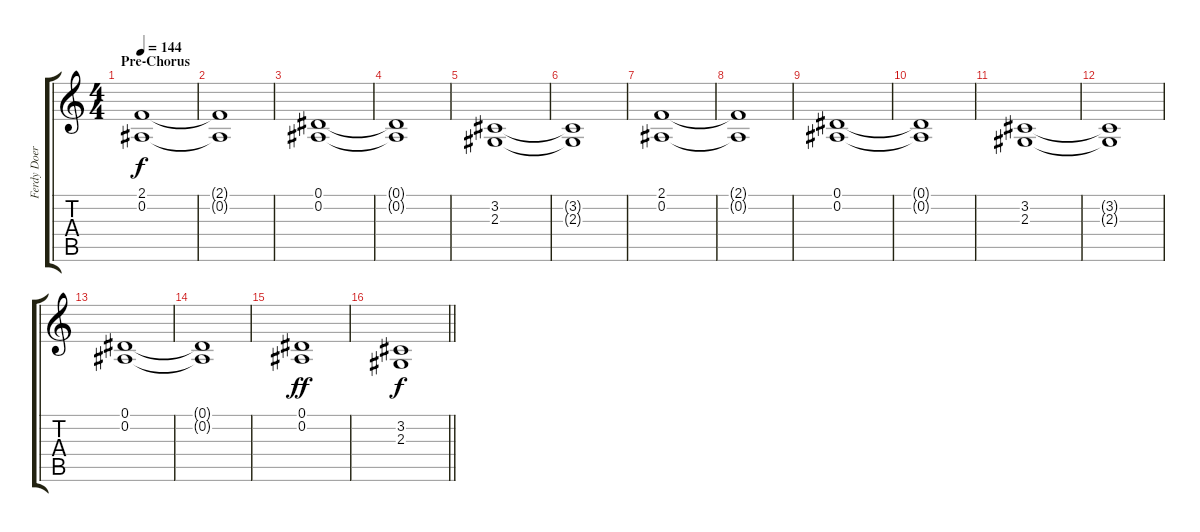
\track ("Ferdy Doernberg" "Ferdy Doer") {instrument fx7echoes}
\staff {score tabs}
\tuning (Eb4 Bb3 Gb3 Db3 Ab2 Eb2) {hide}
\ts (4 4)
\section ("" "Pre-Chorus")
\tempo 144
\clef g2
\ks c
(2.1 0.2).1{dy f} |
(2.1{t} 0.2{t}).1 |
(0.1 0.2).1 |
(0.1{t} 0.2{t}).1 |
(3.2 2.3).1 |
(3.2{t} 2.3{t}).1 |
(2.1 0.2).1 |
(2.1{t} 0.2{t}).1 |
(0.1 0.2).1 |
(0.1{t} 0.2{t}).1 |
(3.2 2.3).1 |
(3.2{t} 2.3{t}).1 |
(0.1 0.2).1 |
(0.1{t} 0.2{t}).1 |
(0.1 0.2).1{dy ff} |
\barLineRight lightlight
(3.2 2.3).1{dy f}
